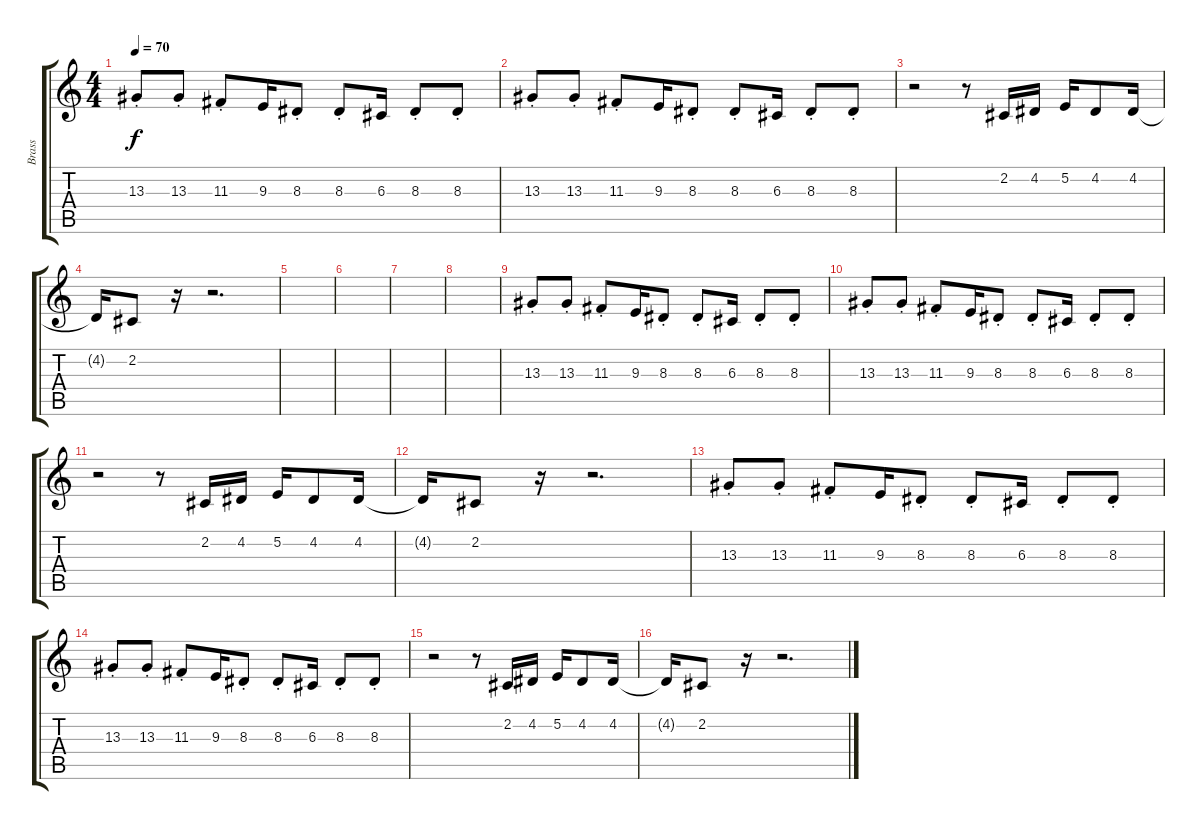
\track ("Brass " "Brass ") {instrument brasssection}
\staff {score tabs}
\tuning (E4 B3 G3 D3 A2 E2) {hide}
\ts (4 4)
\tempo 70
\clef g2
\ks c
13.3{st}.8{dy f} 13.3{st}.8 11.3{st}.8 9.3.16 8.3{st}.8 8.3{st}.8 6.3.16 8.3{st}.8 8.3{st}.8 |
13.3{st}.8 13.3{st}.8 11.3{st}.8 9.3.16 8.3{st}.8 8.3{st}.8 6.3.16 8.3{st}.8 8.3{st}.8 |
r.2 r.8 2.2.16 4.2.16 5.2.16 4.2.8 4.2.16 |
4.2{t}.16 2.2.8 r.16 r.2{d} |
|
|
|
|
13.3{st}.8 13.3{st}.8 11.3{st}.8 9.3.16 8.3{st}.8 8.3{st}.8 6.3.16 8.3{st}.8 8.3{st}.8 |
13.3{st}.8 13.3{st}.8 11.3{st}.8 9.3.16 8.3{st}.8 8.3{st}.8 6.3.16 8.3{st}.8 8.3{st}.8 |
r.2 r.8 2.2.16 4.2.16 5.2.16 4.2.8 4.2.16 |
4.2{t}.16 2.2.8 r.16 r.2{d} |
13.3{st}.8 13.3{st}.8 11.3{st}.8 9.3.16 8.3{st}.8 8.3{st}.8 6.3.16 8.3{st}.8 8.3{st}.8 |
13.3{st}.8 13.3{st}.8 11.3{st}.8 9.3.16 8.3{st}.8 8.3{st}.8 6.3.16 8.3{st}.8 8.3{st}.8 |
r.2 r.8 2.2.16 4.2.16 5.2.16 4.2.8 4.2.16 |
4.2{t}.16 2.2.8 r.16 r.2{d}
